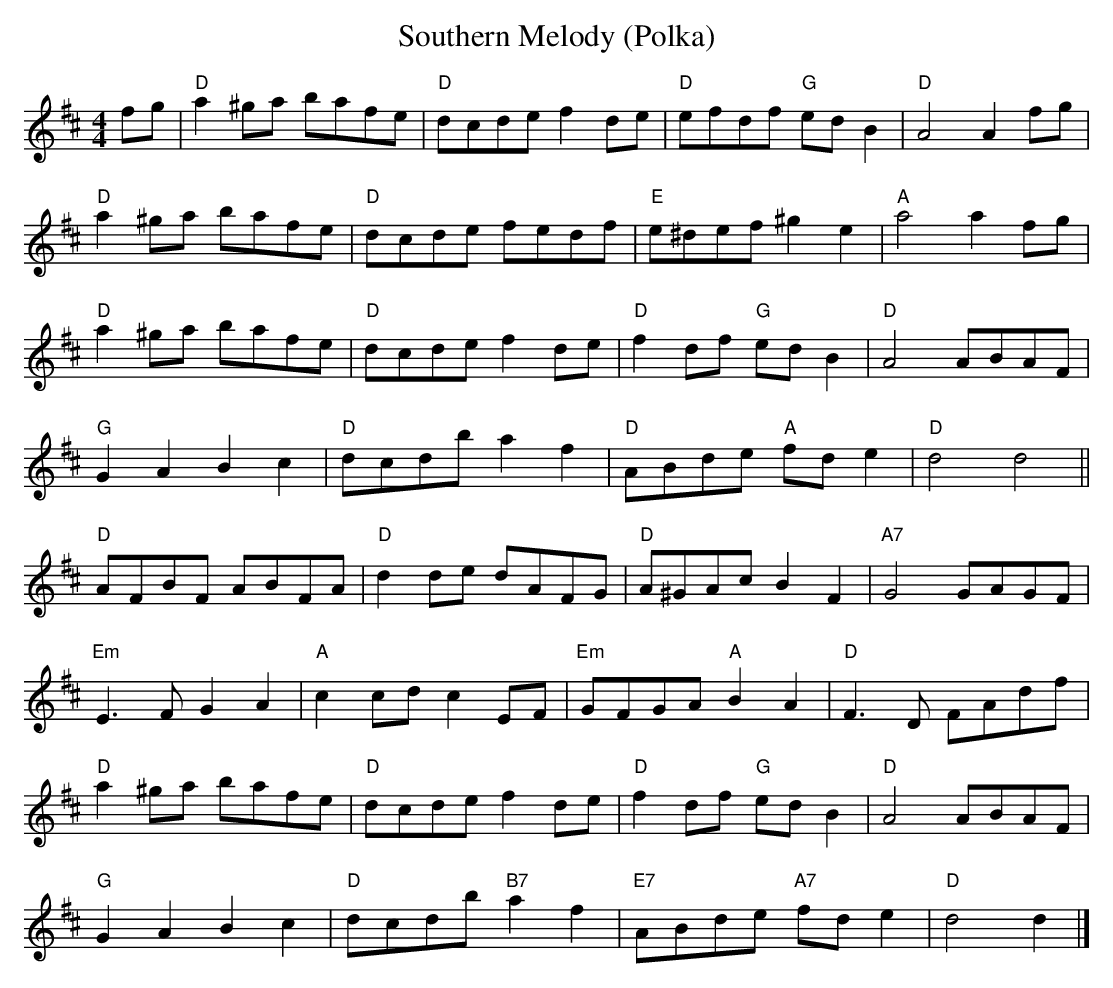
X:1
T: Southern Melody (Polka)
M: 4/4
L: 1/8
K: D
fg        \
|  "D"a2^ga bafe | "D"dcde     f2de |  "D"efdf  "G"edB2 |  "D"A4  A2fg |
"D"a2^ga bafe | "D"dcde     fedf |  "E"e^def   ^g2e2 |  "A"a4  a2fg |
"D"a2^ga bafe | "D"dcde     f2de |  "D"f2df  "G"edB2 |  "D"A4  ABAF |
"G"G2A2  B2c2 | "D"dcdb     a2f2 |  "D"ABde  "A"fde2 |  "D"d4  d4   ||
"D"AFBF  ABFA | "D"d2de     dAFG |  "D"A^GAc    B2F2 | "A7"G4  GAGF |
"Em"E3F   G2A2 | "A"c2cd     c2EF | "Em"GFGA  "A"B2A2 |  "D"F3D FAdf |
"D"a2^ga bafe | "D"dcde     f2de |  "D"f2df  "G"edB2 |  "D"A4  ABAF |
"G"G2A2  B2c2 | "D"dcdb "B7"a2f2 | "E7"ABde "A7"fde2 |  "D"d4  d2   |]
